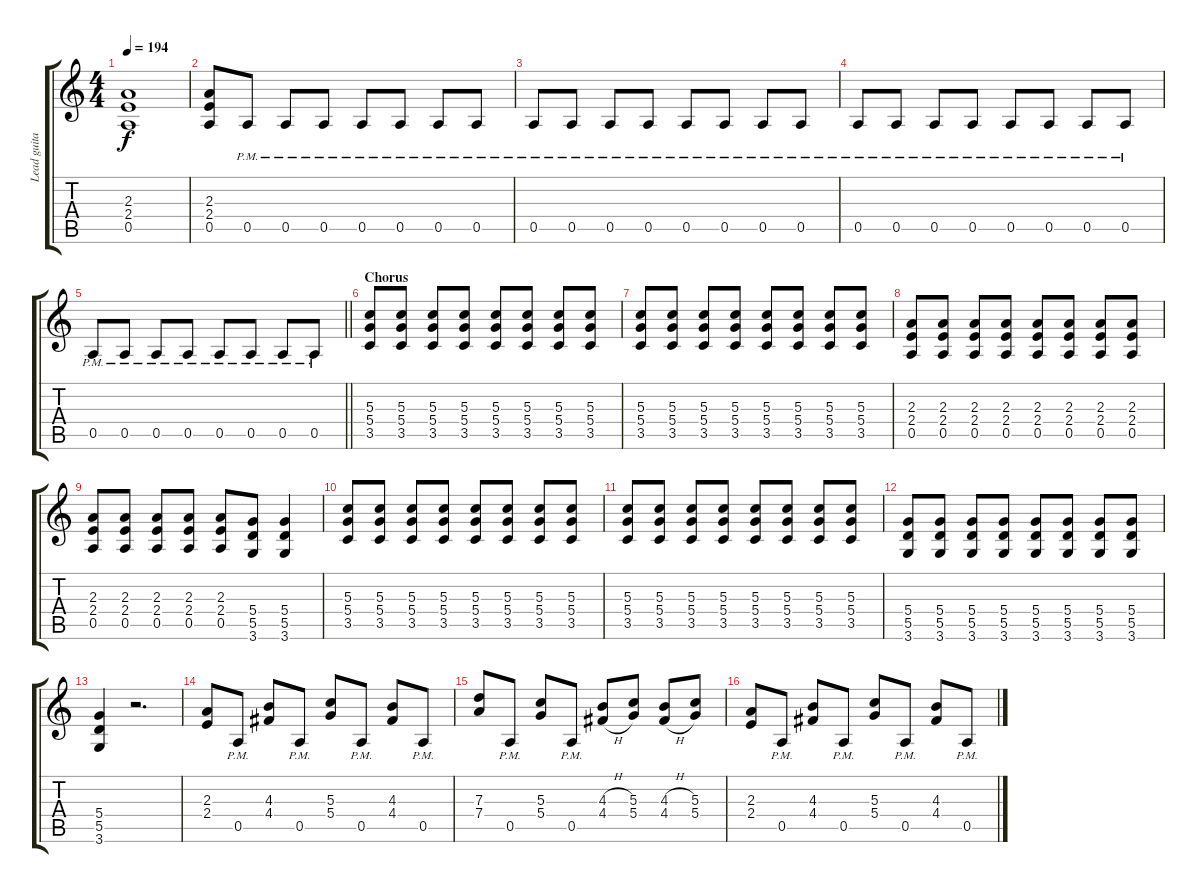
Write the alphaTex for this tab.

\track ("Lead guitar" "Lead guita") {instrument distortionguitar}
\staff {score tabs}
\tuning (E4 B3 G3 D3 A2 E2) {hide}
\ts (4 4)
\tempo 194
\clef g2
\ks c
(2.3{t} 2.4{t} 0.5{t}).1{dy f} |
(2.3 2.4 0.5).8 0.5{pm}.8 0.5{pm}.8 0.5{pm}.8 0.5{pm}.8 0.5{pm}.8 0.5{pm}.8 0.5{pm}.8 |
0.5{pm}.8 0.5{pm}.8 0.5{pm}.8 0.5{pm}.8 0.5{pm}.8 0.5{pm}.8 0.5{pm}.8 0.5{pm}.8 |
0.5{pm}.8 0.5{pm}.8 0.5{pm}.8 0.5{pm}.8 0.5{pm}.8 0.5{pm}.8 0.5{pm}.8 0.5{pm}.8 |
\barLineRight lightlight
0.5{pm}.8 0.5{pm}.8 0.5{pm}.8 0.5{pm}.8 0.5{pm}.8 0.5{pm}.8 0.5{pm}.8 0.5{pm}.8 |
\section ("" "Chorus")
(5.3 5.4 3.5).8 (5.3 5.4 3.5).8 (5.3 5.4 3.5).8 (5.3 5.4 3.5).8 (5.3 5.4 3.5).8 (5.3 5.4 3.5).8 (5.3 5.4 3.5).8 (5.3 5.4 3.5).8 |
(5.3 5.4 3.5).8 (5.3 5.4 3.5).8 (5.3 5.4 3.5).8 (5.3 5.4 3.5).8 (5.3 5.4 3.5).8 (5.3 5.4 3.5).8 (5.3 5.4 3.5).8 (5.3 5.4 3.5).8 |
(2.3 2.4 0.5).8 (2.3 2.4 0.5).8 (2.3 2.4 0.5).8 (2.3 2.4 0.5).8 (2.3 2.4 0.5).8 (2.3 2.4 0.5).8 (2.3 2.4 0.5).8 (2.3 2.4 0.5).8 |
(2.3 2.4 0.5).8 (2.3 2.4 0.5).8 (2.3 2.4 0.5).8 (2.3 2.4 0.5).8 (2.3 2.4 0.5).8 (5.4 5.5 3.6).8 (5.4 5.5 3.6).4 |
(5.3 5.4 3.5).8 (5.3 5.4 3.5).8 (5.3 5.4 3.5).8 (5.3 5.4 3.5).8 (5.3 5.4 3.5).8 (5.3 5.4 3.5).8 (5.3 5.4 3.5).8 (5.3 5.4 3.5).8 |
(5.3 5.4 3.5).8 (5.3 5.4 3.5).8 (5.3 5.4 3.5).8 (5.3 5.4 3.5).8 (5.3 5.4 3.5).8 (5.3 5.4 3.5).8 (5.3 5.4 3.5).8 (5.3 5.4 3.5).8 |
(5.4 5.5 3.6).8 (5.4 5.5 3.6).8 (5.4 5.5 3.6).8 (5.4 5.5 3.6).8 (5.4 5.5 3.6).8 (5.4 5.5 3.6).8 (5.4 5.5 3.6).8 (5.4 5.5 3.6).8 |
(5.4 5.5 3.6).4 r.2{d} |
(2.3 2.4).8 0.5{pm}.8 (4.3 4.4).8 0.5{pm}.8 (5.3 5.4).8 0.5{pm}.8 (4.3 4.4).8 0.5{pm}.8 |
(7.3 7.4).8 0.5{pm}.8 (5.3 5.4).8 0.5{pm}.8 (4.3{h} 4.4{h}).8 (5.3 5.4).8 (4.3{h} 4.4{h}).8 (5.3 5.4).8 |
(2.3 2.4).8 0.5{pm}.8 (4.3 4.4).8 0.5{pm}.8 (5.3 5.4).8 0.5{pm}.8 (4.3 4.4).8 0.5{pm}.8
